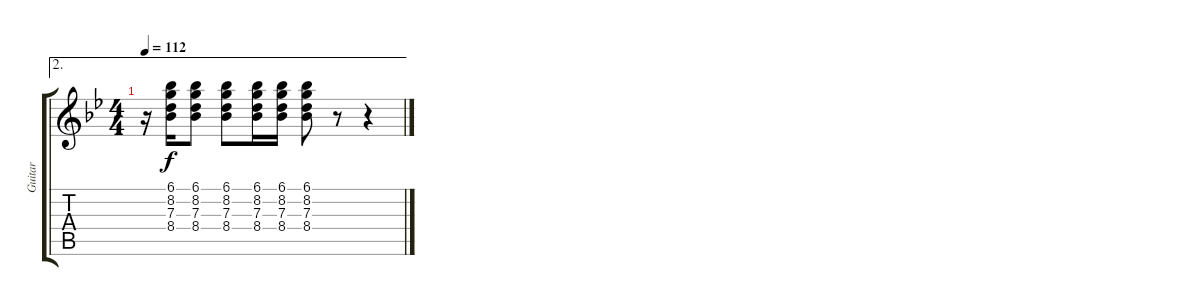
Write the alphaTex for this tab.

\track ("Guitar" "Guitar") {instrument overdrivenguitar}
\staff {score tabs}
\tuning (E4 B3 G3 D3 A2 E2) {hide}
\ae 2
\ts (4 4)
\tempo 112
\clef g2
\ks bb
r.16{dy f} (6.1 8.2 7.3 8.4).16 (6.1 8.2 7.3 8.4).8 (6.1 8.2 7.3 8.4).8 (6.1 8.2 7.3 8.4).16 (6.1 8.2 7.3 8.4).16 (6.1 8.2 7.3 8.4).8 r.8 r.4
